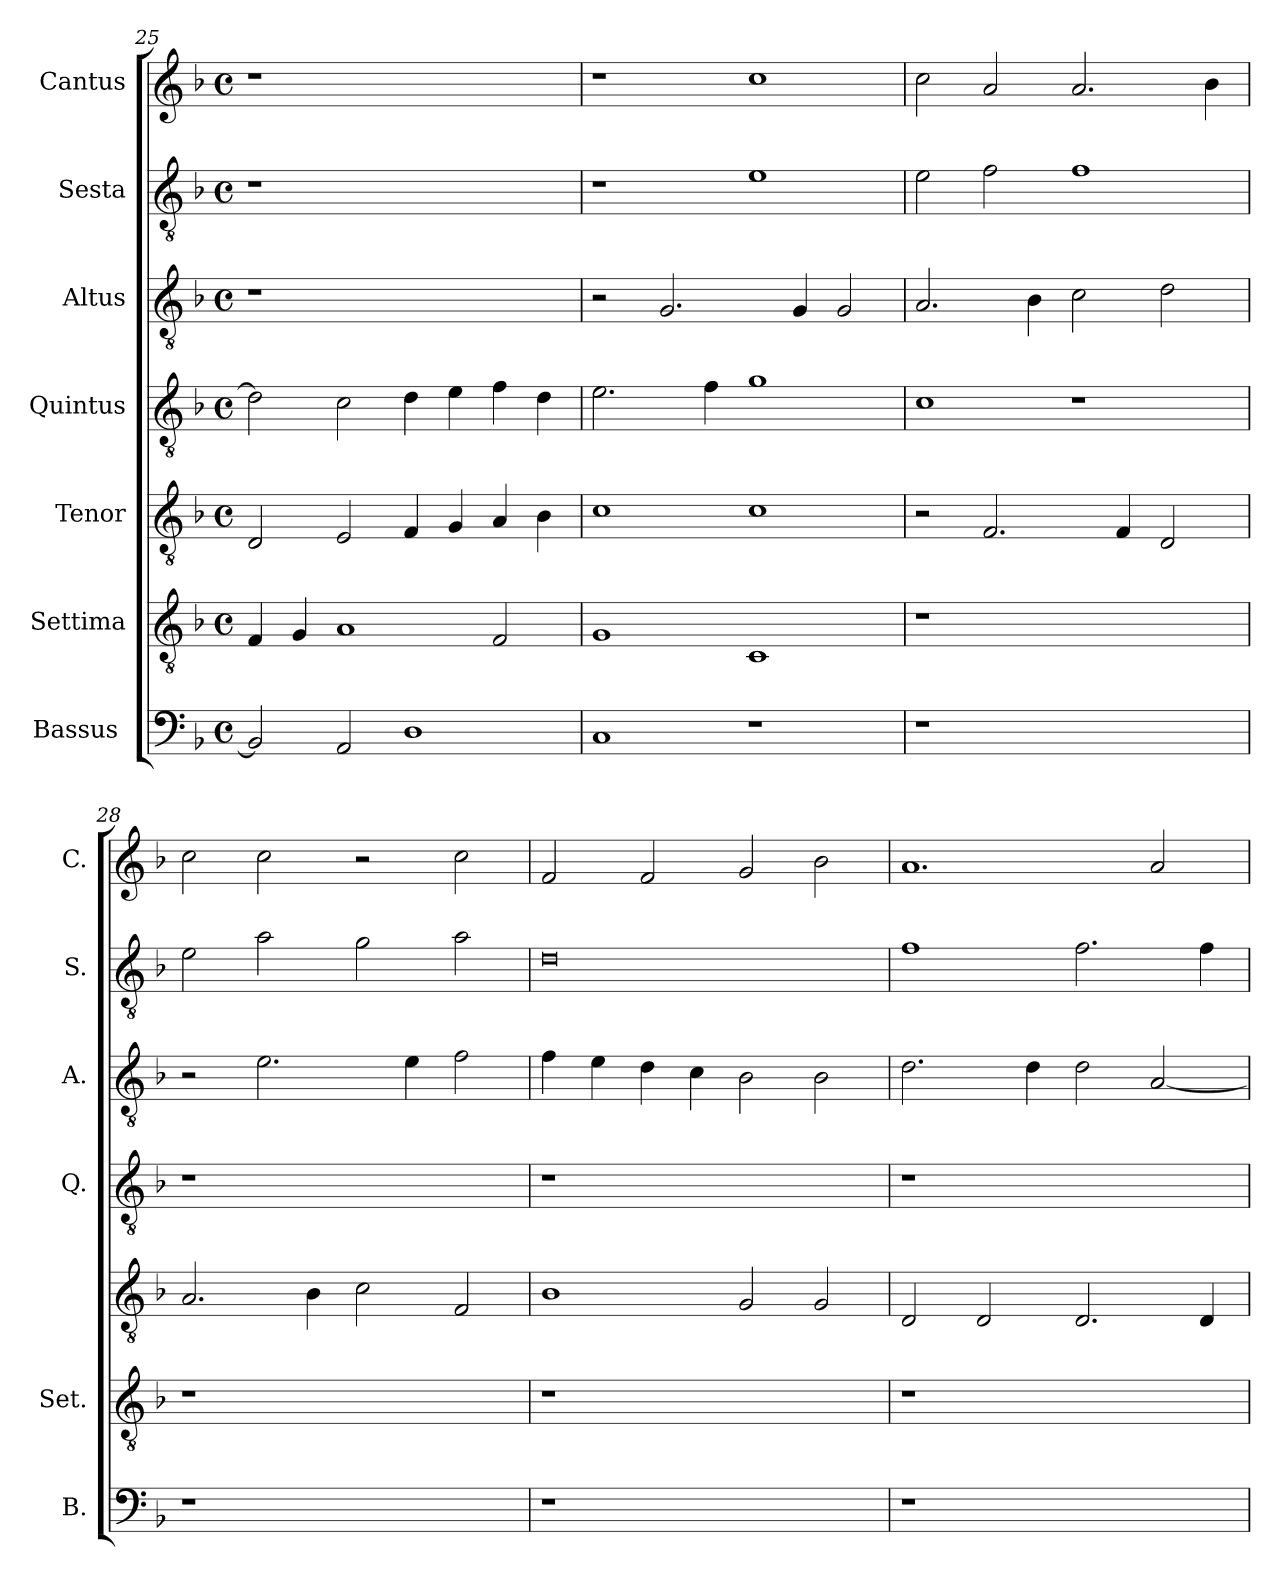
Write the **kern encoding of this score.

**kern	**kern	**kern	**kern	**kern	**kern	**kern
*part7	*part6	*part5	*part4	*part3	*part2	*part1
*staff7	*staff6	*staff5	*staff4	*staff3	*staff2	*staff1
*I"Bassus 	*I"Settima	*I"Tenor	*I"Quintus	*I"Altus	*I"Sesta	*I"Cantus
*I'B.	*I'Set.	*	*I'Q.	*I'A.	*I'S.	*I'C.
*clefF4	*clefGv2	*clefGv2	*clefGv2	*clefGv2	*clefGv2	*clefG2
*k[b-]	*k[b-]	*k[b-]	*k[b-]	*k[b-]	*k[b-]	*k[b-]
*F:	*F:	*F:	*F:	*F:	*F:	*F:
*M4/4	*M4/4	*M4/4	*M4/4	*M4/4	*M4/4	*M4/4
*met(c)	*met(c)	*met(c)	*met(c)	*met(c)	*met(c)	*met(c)
=25	=25	=25	=25	=25	=25	=25
2BB-/]	4F/	2D/	2d\]	1r	1r	1r
.	4G/	.	.	.	.	.
2AA/	1A	2E/	2c\	.	.	.
1D	.	4F/	4d\	1ryy	1ryy	1ryy
.	.	4G/	4e\	.	.	.
.	2F/	4A/	4f\	.	.	.
.	.	4B-\	4d\	.	.	.
=26	=26	=26	=26	=26	=26	=26
1C	1G	1c	2.e\	2r	1r	1r
.	.	.	.	2.G/	.	.
.	.	.	4f\	.	.	.
1r	1C	1c	1g	.	1e	1cc
.	.	.	.	4G/	.	.
.	.	.	.	2G/	.	.
=27	=27	=27	=27	=27	=27	=27
1r	1r	2r	1c	2.A/	2e\	2cc\
.	.	2.F/	.	.	2f\	2a/
.	.	.	.	4B-\	.	.
1ryy	1ryy	.	1r	2c\	1f	2.a/
.	.	4F/	.	.	.	.
.	.	2D/	.	2d\	.	.
.	.	.	.	.	.	4b-\
!!LO:PB:g=z
=28	=28	=28	=28	=28	=28	=28
1r	1r	2.A/	1r	2r	2e\	2cc\
.	.	.	.	2.e\	2a\	2cc\
.	.	4B-\	.	.	.	.
1ryy	1ryy	2c\	1ryy	.	2g\	2r
.	.	.	.	4e\	.	.
.	.	2F/	.	2f\	2a\	2cc\
=29	=29	=29	=29	=29	=29	=29
1r	1r	1B-	1r	4f\	0d	2f/
.	.	.	.	4e\	.	.
.	.	.	.	4d\	.	2f/
.	.	.	.	4c\	.	.
1ryy	1ryy	2G/	1ryy	2B-\	.	2g/
.	.	2G/	.	2B-\	.	2b-\
=30	=30	=30	=30	=30	=30	=30
1r	1r	2D/	1r	2.d\	1f	1.a
.	.	2D/	.	.	.	.
.	.	.	.	4d\	.	.
1ryy	1ryy	2.D/	1ryy	2d\	2.f\	.
.	.	.	.	[2A/	.	2a/
.	.	4D/	.	.	4f\	.
=	=	=	=	=	=	=
*-	*-	*-	*-	*-	*-	*-
